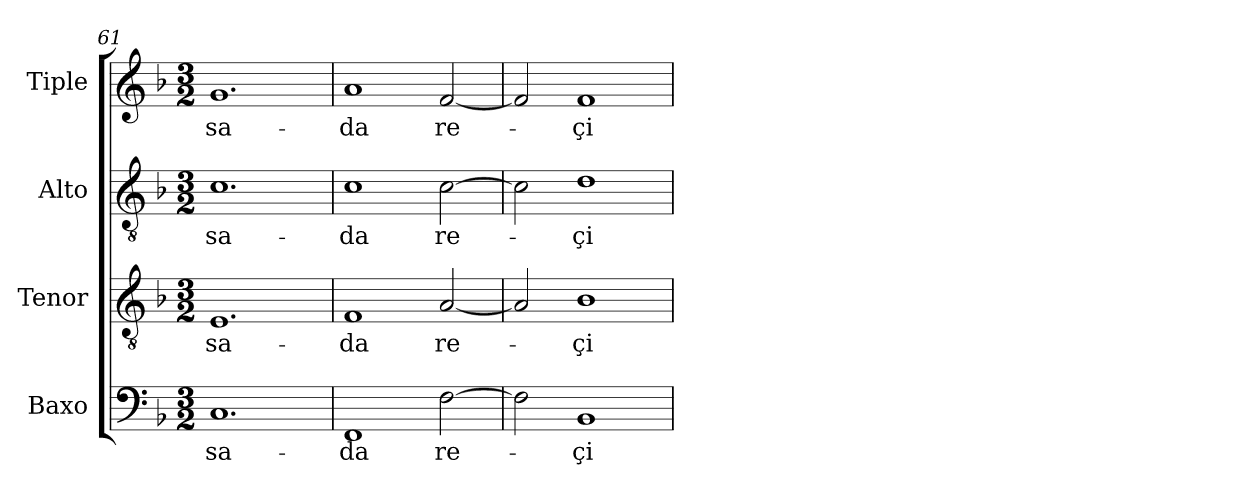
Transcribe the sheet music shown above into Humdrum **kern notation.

**kern	**text	**kern	**text	**kern	**text	**kern	**text
*part4	*part4	*part3	*part3	*part2	*part2	*part1	*part1
*staff4	*staff4	*staff3	*staff3	*staff2	*staff2	*staff1	*staff1
*I"Baxo	*	*I"Tenor	*	*I"Alto	*	*I"Tiple	*
*I'B	*	*I'T	*	*I'T	*	*	*
*clefF4	*	*clefGv2	*	*clefGv2	*	*clefG2	*
*	*	*ITrd7c12	*	*ITrd7c12	*	*	*
*k[b-]	*	*k[b-]	*	*k[b-]	*	*k[b-]	*
*F:	*	*F:	*	*F:	*	*F:	*
*M3/2	*	*M3/2	*	*M3/2	*	*M3/2	*
=61	=61	=61	=61	=61	=61	=61	=61
!	!LO:LY:b	!	!LO:LY:b	!	!LO:LY:b	!	!LO:LY:b
1.C	-sa-	1.EE	-sa-	1.C	-sa-	1.g	-sa-
=62	=62	=62	=62	=62	=62	=62	=62
!	!LO:LY:b	!	!LO:LY:b	!	!LO:LY:b	!	!LO:LY:b
1FF	-da	1FF	-da	1C	-da	1a	-da
!	!LO:LY:b	!	!LO:LY:b	!	!LO:LY:b	!	!LO:LY:b
[>2F\	re-	[<2AA/	re-	[>2C\	re-	[<2f/	re-
=63	=63	=63	=63	=63	=63	=63	=63
2F\]	.	2AA/]	.	2C\]	.	2f/]	.
!	!LO:LY:b	!	!LO:LY:b	!	!LO:LY:b	!	!LO:LY:b
1BB-	-çi-	1BB-	-çi-	1D	-çi-	1f	-çi-
=	=	=	=	=	=	=	=
*-	*-	*-	*-	*-	*-	*-	*-
